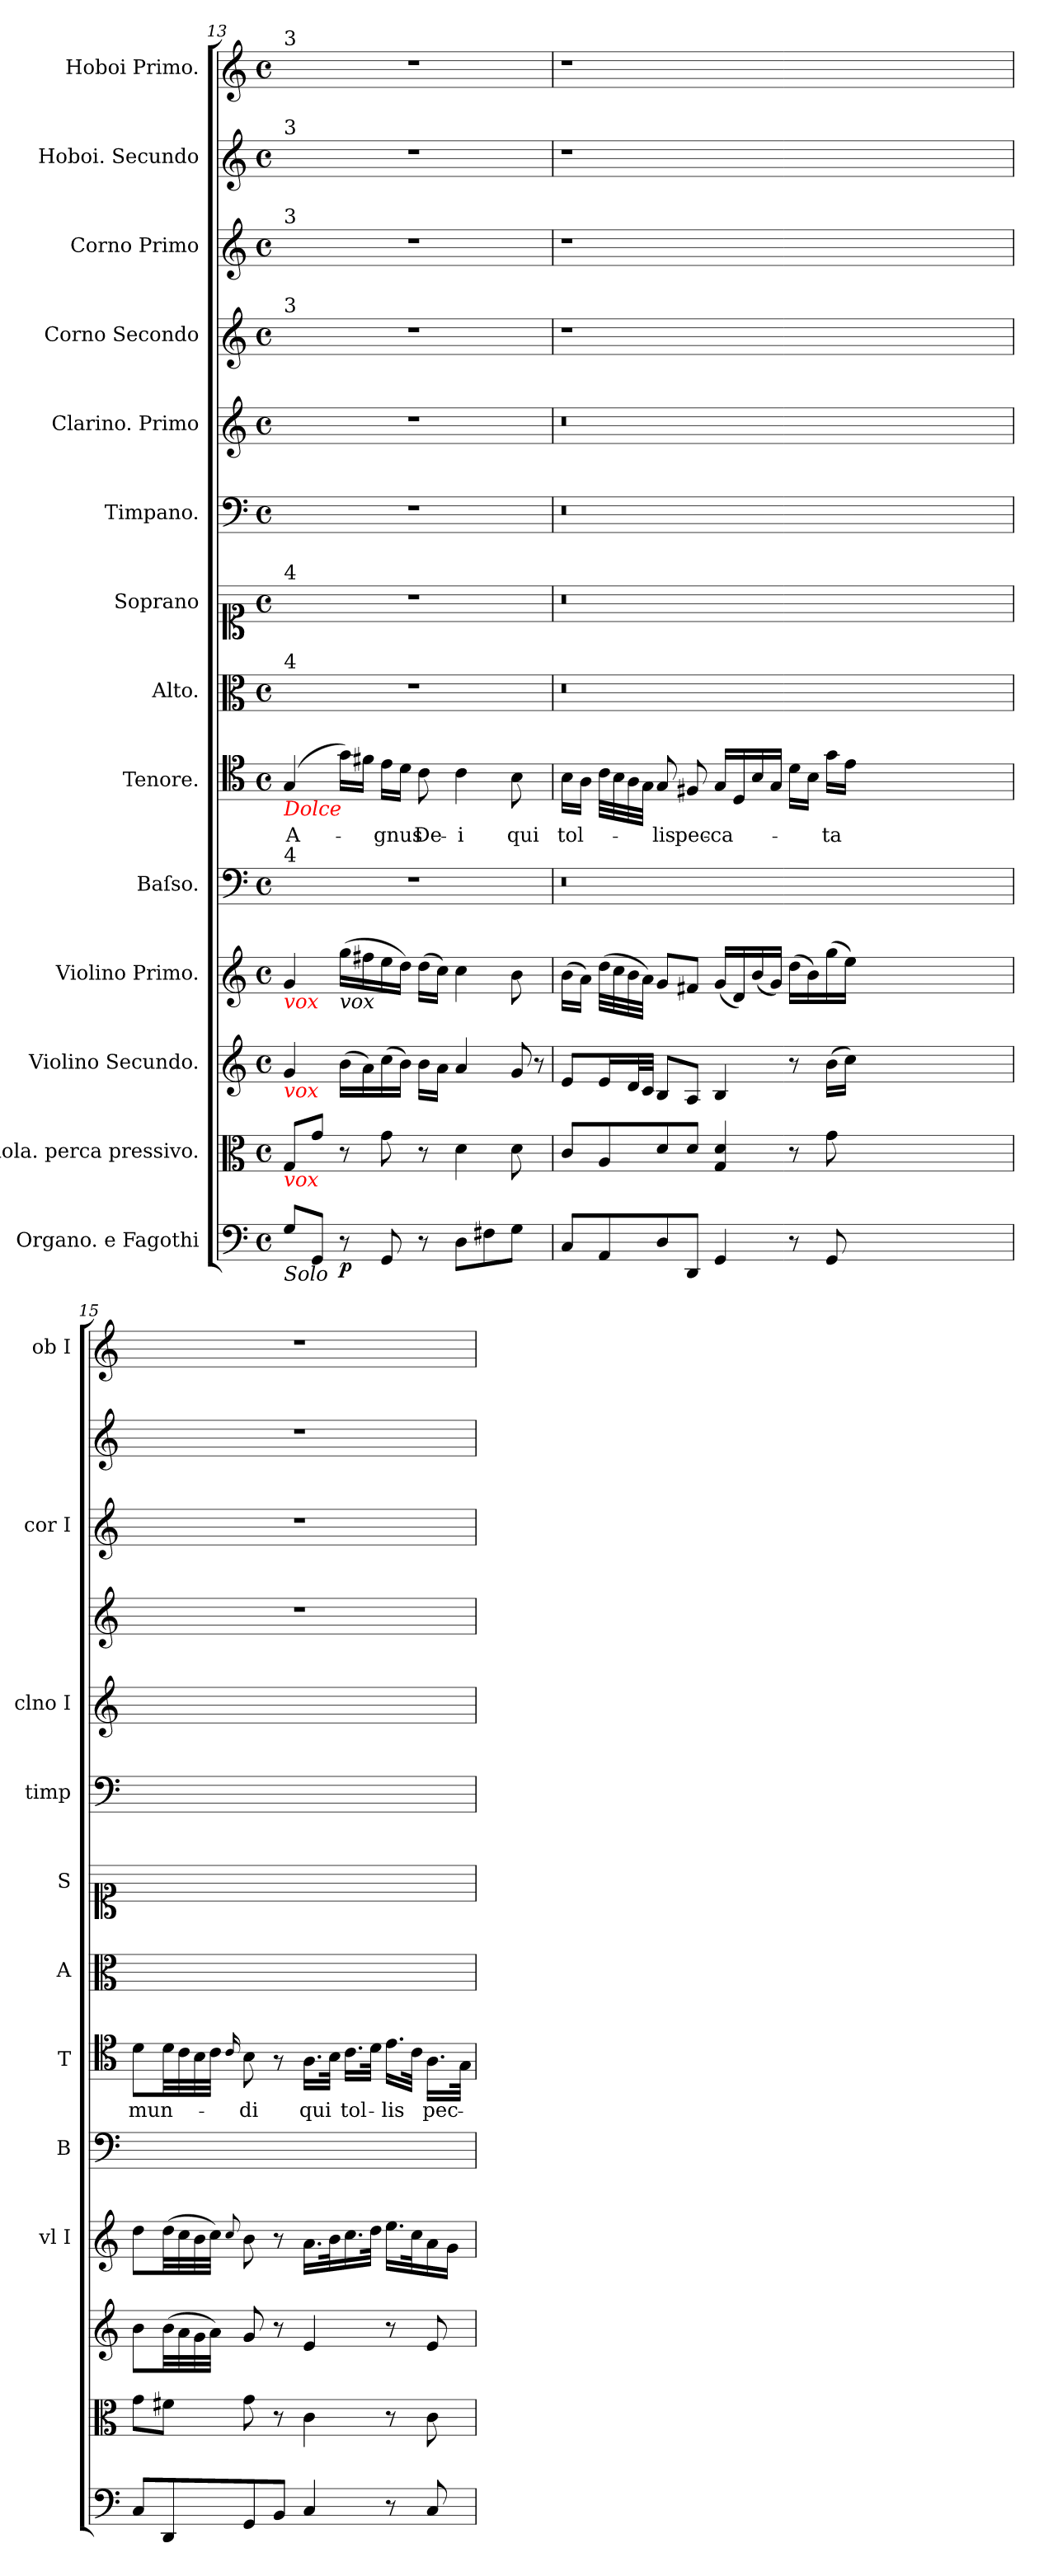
**kern	**dynam	**kern	**kern	**kern	**dynam	**kern	**kern	**text	**kern	**kern	**kern	**kern	**kern	**kern	**kern	**kern
*part14	*part14	*part13	*part12	*part11	*part11	*part10	*part9	*part9	*part8	*part7	*part6	*part5	*part4	*part3	*part2	*part1
*staff14	*staff14	*staff13	*staff12	*staff11	*staff11	*staff10	*staff9	*staff9	*staff8	*staff7	*staff6	*staff5	*staff4	*staff3	*staff2	*staff1
*I"Organo. e Fagothi	*	*I"Viola. perca pressivo.	*I"Violino Secundo.	*I"Violino Primo.	*	*I"Baſso.	*I"Tenore.	*	*I"Alto.	*I"Soprano	*I"Timpano.	*I"Clarino. Primo	*I"Corno Secondo	*I"Corno Primo	*I"Hoboi. Secundo	*I"Hoboi Primo.
*	*	*	*	*I'vl I	*	*I'B	*I'T	*	*I'A	*I'S	*I'timp	*I'clno I	*	*I'cor I	*	*I'ob I
*clefF4	*	*clefC3	*clefG2	*clefG2	*	*clefF4	*clefC4	*	*clefC3	*clefC1	*clefF4	*clefG2	*clefG2	*clefG2	*clefG2	*clefG2
*k[]	*	*k[]	*k[]	*k[]	*	*k[]	*k[]	*	*k[]	*k[]	*k[]	*k[]	*k[]	*k[]	*k[]	*k[]
*C:	*	*C:	*C:	*C:	*	*C:	*C:	*	*C:	*C:	*C:	*C:	*C:	*C:	*C:	*C:
*M4/4	*	*M4/4	*M4/4	*M4/4	*	*M4/4	*M4/4	*	*M4/4	*M4/4	*M4/4	*M4/4	*M4/4	*M4/4	*M4/4	*M4/4
*met(c)	*	*met(c)	*met(c)	*met(c)	*	*met(c)	*met(c)	*	*met(c)	*met(c)	*met(c)	*met(c)	*met(c)	*met(c)	*met(c)	*met(c)
=13	=13	=13	=13	=13	=13	=13	=13	=13	=13	=13	=13	=13	=13	=13	=13	=13
!	!	!	!	!	!	!	!	!	!	!	!	!	!	!	!	!LO:TX:a:t=3
!	!	!	!	!	!	!	!	!	!	!	!	!	!	!	!LO:TX:a:t=3	!
!	!	!	!	!	!	!	!	!	!	!	!	!	!	!LO:TX:a:t=3	!	!
!	!	!	!	!	!	!	!	!	!	!	!	!	!LO:TX:a:t=3	!	!	!
!	!	!	!	!	!	!	!	!	!	!LO:TX:a:t=4	!	!	!	!	!	!
!	!	!	!	!	!	!	!	!	!LO:TX:a:t=4	!	!	!	!	!	!	!
!	!	!	!	!	!	!	!LO:TX:b:i:color=red:t=Dolce	!	!	!	!	!	!	!	!	!
!	!	!	!	!	!	!LO:TX:a:t=4	!	!	!	!	!	!	!	!	!	!
!	!	!	!	!LO:TX:b:i:color=red:t=vox	!	!	!	!	!	!	!	!	!	!	!	!
!	!	!	!LO:TX:b:i:color=red:t=vox	!	!	!	!	!	!	!	!	!	!	!	!	!
!	!	!LO:TX:b:i:color=red:t=vox	!	!	!	!	!	!	!	!	!	!	!	!	!	!
!LO:TX:b:i:t=Solo	!	!	!	!	!	!	!	!	!	!	!	!	!	!	!	!
8G\L	.	8G/L	4g/	4g/	.	1r	(4G/	A-	1r	1r	1r	1r	1r	1r	1r	1r
8GG/J	.	8g\J	.	.	.	.	.	.	.	.	.	.	.	.	.	.
!	!	!	!	!LO:TX:b:i:t=vox	!	!	!	!	!	!	!	!	!	!	!	!
!	!LO:DY:b	!	!	!	!	!	!	!	!	!	!	!	!	!	!	!
8r	p	8r	(16b\LL	(16gg\LL	.	.	16g\LL)	.	.	.	.	.	.	.	.	.
!	!	!	!	!	!LO:DY:b	!	!	!	!	!	!	!	!	!	!	!
.	.	.	16a\)	16ff#X\	pia	.	16f#X\JJ	.	.	.	.	.	.	.	.	.
8GG/	.	8g\	(16cc\	16ee\	.	.	16e\LL	-gnus	.	.	.	.	.	.	.	.
.	.	.	16b\JJ)	16dd\JJ)	.	.	16d\JJ	.	.	.	.	.	.	.	.	.
8r	.	8r	16b\LL	(16dd\LL	.	.	8c\	De-	.	.	.	.	.	.	.	.
.	.	.	16a\JJ	16cc\JJ)	.	.	.	.	.	.	.	.	.	.	.	.
8D\L	.	4d\	4a/	4cc\	.	.	4c\	-i	.	.	.	.	.	.	.	.
8F#X\	.	.	.	.	.	.	.	.	.	.	.	.	.	.	.	.
!	!	!	!LO:N:vis=8	!	!	!	!	!	!	!	!	!	!	!	!	!
8G\J	.	8d\	16g/	8b\	.	.	8B\	qui	.	.	.	.	.	.	.	.
!	!	!	!LO:N:vis=8	!	!	!	!	!	!	!	!	!	!	!	!	!
.	.	.	16r	.	.	.	.	.	.	.	.	.	.	.	.	.
=14	=14	=14	=14	=14	=14	=14	=14	=14	=14	=14	=14	=14	=14	=14	=14	=14
8C/L	.	8c/L	8e/L	(16b\LL	.	0.r	16B\LL	tol-	0.r	0.r	0.r	0.r	1r	1r	1r	1r
.	.	.	.	16a\JJ)	.	.	16A\JJ	.	.	.	.	.	.	.	.	.
8AA/	.	8A/	16e/L	(32dd\LLL	.	.	32c\LLL	.	.	.	.	.	.	.	.	.
.	.	.	.	32cc\	.	.	32B\	.	.	.	.	.	.	.	.	.
.	.	.	32d/L	32b\	.	.	32A\	.	.	.	.	.	.	.	.	.
.	.	.	32c/JJJ	32a\JJJ)	.	.	32G\JJJ	.	.	.	.	.	.	.	.	.
8D/	.	8d/	8B/L	8g/L	.	.	8G/	-lis	.	.	.	.	.	.	.	.
8DD/J	.	8d/J	8A/J	8f#X/J	.	.	8F#X/	pec-	.	.	.	.	.	.	.	.
4GG/	.	4G/ 4d/	4B/	(16g/LL	.	.	16G/LL	-ca-	.	.	.	.	.	.	.	.
.	.	.	.	16d/)	.	.	16D/	.	.	.	.	.	.	.	.	.
.	.	.	.	(16b/	.	.	16B/	.	.	.	.	.	.	.	.	.
.	.	.	.	16g/JJ)	.	.	16G/JJ	.	.	.	.	.	.	.	.	.
8r	.	8r	8r	(16dd\LL	.	.	16d\LL	.	.	.	.	.	.	.	.	.
.	.	.	.	16b\)	.	.	16B\JJ	.	.	.	.	.	.	.	.	.
8GG/	.	8g\	(16b\LL	(16gg\	.	.	16g\LL	-ta	.	.	.	.	.	.	.	.
.	.	.	16cc\JJ)	16ee\JJ)	.	.	16e\JJ	.	.	.	.	.	.	.	.	.
0ryy	.	0ryy	0ryy	0ryy	.	.	0ryy	.	.	.	.	.	0ryy	0ryy	0ryy	0ryy
=15	=15	=15	=15	=15	=15	=15	=15	=15	=15	=15	=15	=15	=15	=15	=15	=15
8C\L	.	8g\L	8b\L	8dd\L	.	1ryy	8d\L	mun-	1ryy	1ryy	1ryy	1ryy	1r	1r	1r	1r
8DD/	.	8f#X\J	(32b\LL	(32dd\LL	.	.	32d\LL	.	.	.	.	.	.	.	.	.
.	.	.	32a\	32cc\	.	.	32c\	.	.	.	.	.	.	.	.	.
.	.	.	32g\	32b\	.	.	32B\	.	.	.	.	.	.	.	.	.
.	.	.	32a\JJJ)	32cc\JJJ)	.	.	32c\JJJ	.	.	.	.	.	.	.	.	.
.	.	.	.	8qqcc/	.	.	16qqc/	.	.	.	.	.	.	.	.	.
8GG/	.	8g\	8g/	8b\	.	.	8B\	-di	.	.	.	.	.	.	.	.
8BB/J	.	8r	8r	8r	.	.	8r	.	.	.	.	.	.	.	.	.
4C/	.	4c\	4e/	16.a\LL	.	.	16.A\LL	qui	.	.	.	.	.	.	.	.
.	.	.	.	32b\K	.	.	32B\JJk	.	.	.	.	.	.	.	.	.
.	.	.	.	16.cc\	.	.	16.c\LL	tol-	.	.	.	.	.	.	.	.
.	.	.	.	32dd\JJk	.	.	32d\JJk	.	.	.	.	.	.	.	.	.
8r	.	8r	8r	16.ee\LL	.	.	16.e\LL	-lis	.	.	.	.	.	.	.	.
.	.	.	.	32cc\K	.	.	32c\JJk	.	.	.	.	.	.	.	.	.
8C/	.	8c\	8e/	16a\	.	.	16.A\LL	pec-	.	.	.	.	.	.	.	.
.	.	.	.	16g\JJ	.	.	.	.	.	.	.	.	.	.	.	.
.	.	.	.	.	.	.	32G\JJk	.	.	.	.	.	.	.	.	.
=	=	=	=	=	=	=	=	=	=	=	=	=	=	=	=	=
*-	*-	*-	*-	*-	*-	*-	*-	*-	*-	*-	*-	*-	*-	*-	*-	*-
